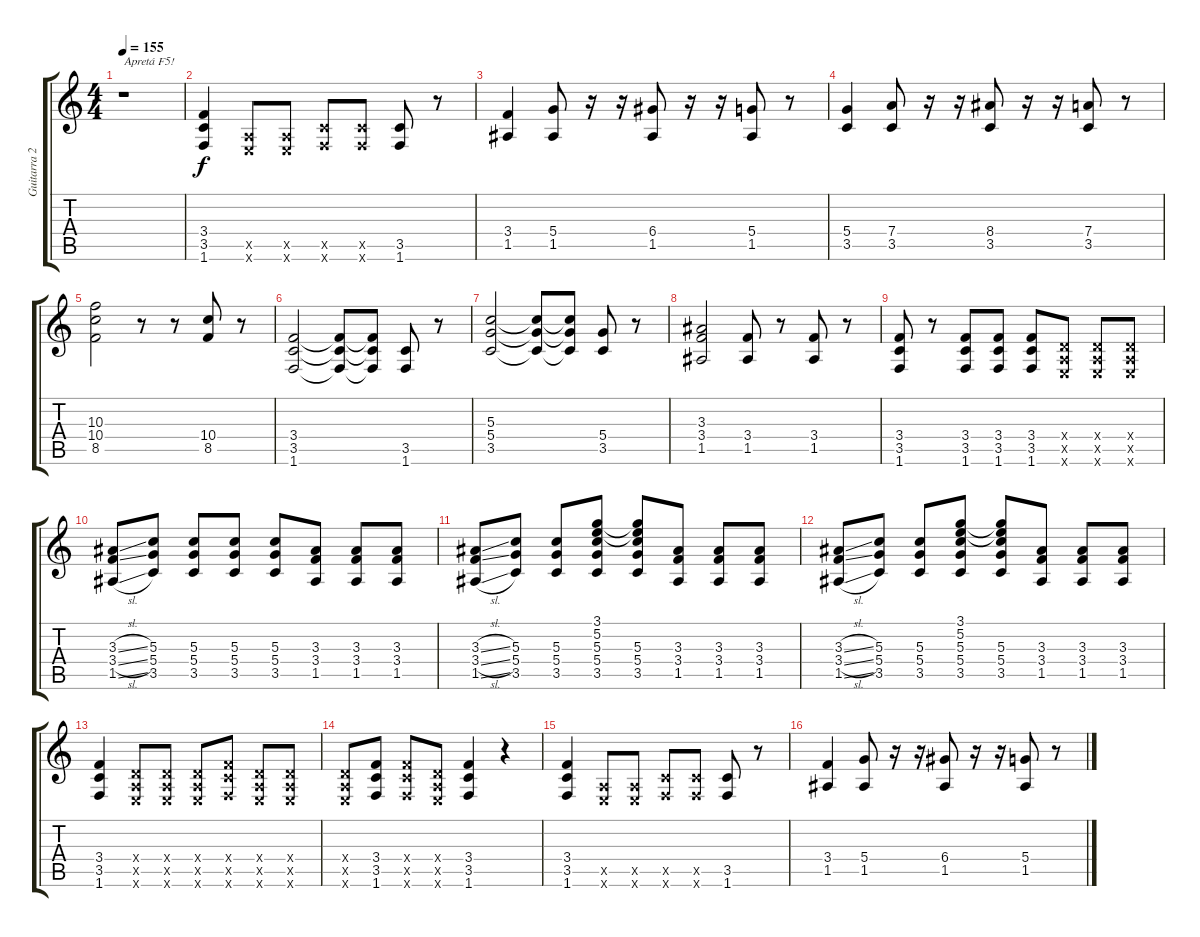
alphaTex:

\track ("Guitarra 2 - Elio" "Guitarra 2") {instrument overdrivenguitar}
\staff {score tabs}
\tuning (E4 B3 G3 D3 A2 E2) {hide}
\ts (4 4)
\tempo 155
\clef g2
\ks c
r.1{txt "Apretá F5!" dy f instrument overdrivenguitar} |
(3.4 3.5 1.6).4 (0.5{x} 0.6{x}).8 (0.5{x} 0.6{x}).8 (3.5{x} 1.6{x}).8 (3.5{x} 1.6{x}).8 (3.5 1.6).8 r.8 |
(3.4 1.5).4 (5.4 1.5).8 r.16 r.16 (6.4 1.5).8 r.16 r.16 (5.4 1.5).8 r.8 |
(5.4 3.5).4 (7.4 3.5).8 r.16 r.16 (8.4 3.5).8 r.16 r.16 (7.4 3.5).8 r.8 |
(10.3 10.4 8.5).2 r.8 r.8 (10.4 8.5).8 r.8 |
(3.4 3.5 1.6).2 (3.4{t} 3.5{t} 1.6{t}).8 (3.4{t} 3.5{t} 1.6{t}).8 (3.5 1.6).8 r.8 |
(5.3 5.4 3.5).2 (5.3{t} 5.4{t} 3.5{t}).8 (5.3{t} 5.4{t} 3.5{t}).8 (5.4 3.5).8 r.8 |
(3.3 3.4 1.5).2 (3.4 1.5).8 r.8 (3.4 1.5).8 r.8 |
(3.4 3.5 1.6).8 r.8 (3.4 3.5 1.6).8 (3.4 3.5 1.6).8 (3.4 3.5 1.6).8 (0.4{x} 0.5{x} 0.6{x}).8 (0.4{x} 0.5{x} 0.6{x}).8 (0.4{x} 0.5{x} 0.6{x}).8 |
(3.3{sl} 3.4{sl} 1.5{sl}).8 (5.3 5.4 3.5).8 (5.3 5.4 3.5).8 (5.3 5.4 3.5).8 (5.3 5.4 3.5).8 (3.3 3.4 1.5).8 (3.3 3.4 1.5).8 (3.3 3.4 1.5).8 |
(3.3{sl} 3.4{sl} 1.5{sl}).8 (5.3 5.4 3.5).8 (5.3 5.4 3.5).8 (3.1 5.2 5.3 5.4 3.5).8 (3.1{t} 5.2{t} 5.3 5.4 3.5).8 (3.3 3.4 1.5).8 (3.3 3.4 1.5).8 (3.3 3.4 1.5).8 |
(3.3{sl} 3.4{sl} 1.5{sl}).8 (5.3 5.4 3.5).8 (5.3 5.4 3.5).8 (3.1 5.2 5.3 5.4 3.5).8 (3.1{t} 5.2{t} 5.3 5.4 3.5).8 (3.3 3.4 1.5).8 (3.3 3.4 1.5).8 (3.3 3.4 1.5).8 |
(3.4 3.5 1.6).4 (0.4{x} 0.5{x} 0.6{x}).8 (0.4{x} 0.5{x} 0.6{x}).8 (0.4{x} 0.5{x} 0.6{x}).8 (3.4{x} 3.5{x} 1.6{x}).8 (0.4{x} 0.5{x} 0.6{x}).8 (0.4{x} 0.5{x} 0.6{x}).8 |
(0.4{x} 0.5{x} 0.6{x}).8 (3.4 3.5 1.6).8 (3.4{x} 3.5{x} 1.6{x}).8 (0.4{x} 0.5{x} 0.6{x}).8 (3.4 3.5 1.6).4 r.4 |
(3.4 3.5 1.6).4 (0.5{x} 0.6{x}).8 (0.5{x} 0.6{x}).8 (3.5{x} 1.6{x}).8 (3.5{x} 1.6{x}).8 (3.5 1.6).8 r.8 |
(3.4 1.5).4 (5.4 1.5).8 r.16 r.16 (6.4 1.5).8 r.16 r.16 (5.4 1.5).8 r.8
